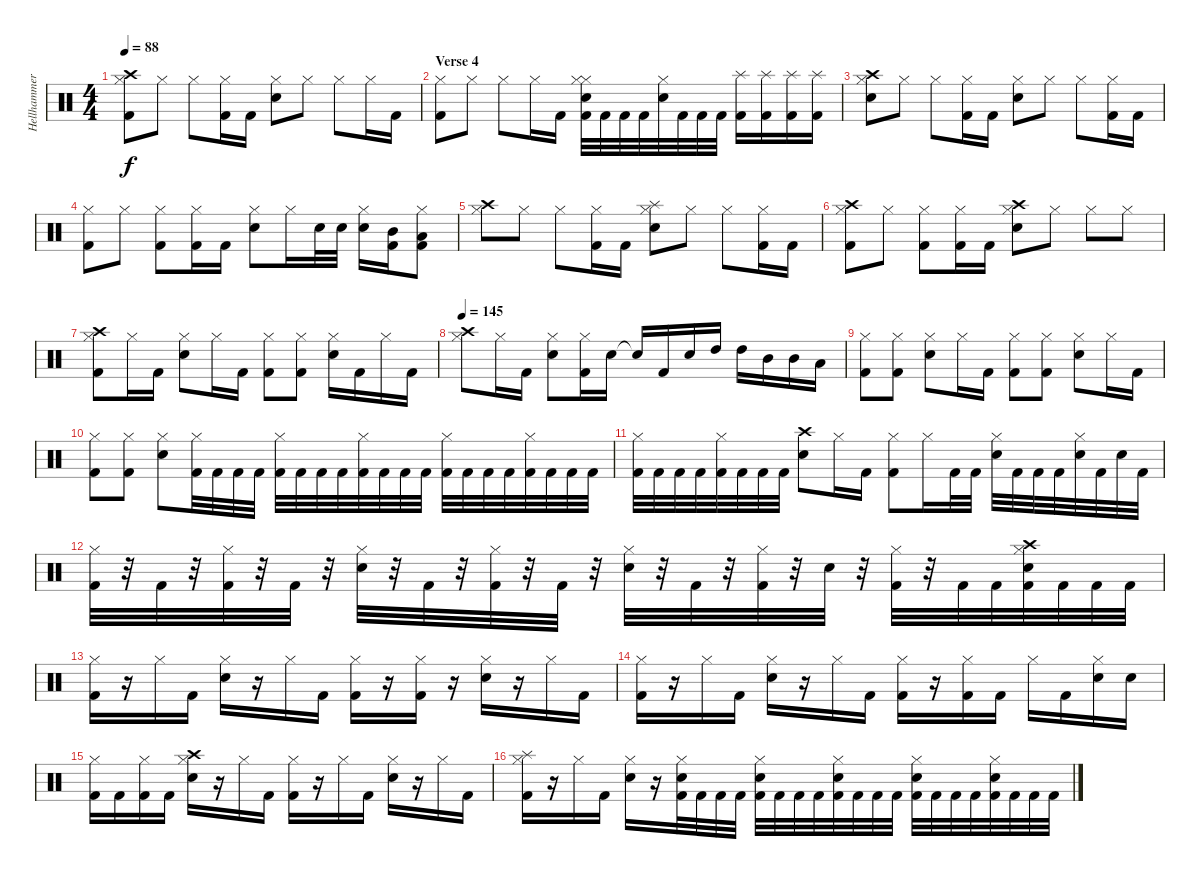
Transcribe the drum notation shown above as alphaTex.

\track ("Hellhammer" "Hellhammer") {instrument percussion}
\staff {score}
\articulation defaults
\ts (4 4)
\tempo 88
\clef neutral
\ks c
("Crash high (hit)" "Hi-Hat (closed)" "Kick (hit) 2").8{dy f} "Hi-Hat (closed)".8 "Hi-Hat (closed)".8 ("Hi-Hat (closed)" "Kick (hit) 2").16 "Kick (hit) 2".16 ("Hi-Hat (closed)" "Snare (hit) 2").8 "Hi-Hat (closed)".8 "Hi-Hat (closed)".8 "Hi-Hat (closed)".16 "Kick (hit) 2".16 |
\section ("" "Verse 4")
("Hi-Hat (closed)" "Kick (hit) 2").8 "Hi-Hat (closed)".8 "Hi-Hat (closed)".8 "Hi-Hat (closed)".16 "Kick (hit) 2".16 ("Hi-Hat (closed)" "Kick (hit) 2" "Hi-Hat (closed)" "Snare (hit) 2").32 "Kick (hit) 2".32 "Kick (hit) 2".32 "Kick (hit) 2".32 ("Hi-Hat (closed)" "Snare (hit) 2").32 "Kick (hit) 2".32 "Kick (hit) 2".32 "Kick (hit) 2".32 ("Splash (hit)" "Kick (hit) 2").16 ("Splash (hit)" "Kick (hit) 2").16 ("Splash (hit)" "Kick (hit) 2").16 ("Splash (hit)" "Kick (hit) 2").16 |
("Crash high (hit)" "Hi-Hat (closed)" "Snare (hit) 2").8 "Hi-Hat (closed)".8 "Hi-Hat (closed)".8 ("Hi-Hat (closed)" "Kick (hit) 2").16 "Kick (hit) 2".16 ("Hi-Hat (closed)" "Snare (hit) 2").8 "Hi-Hat (closed)".8 "Hi-Hat (closed)".8 ("Hi-Hat (closed)" "Kick (hit) 2").16 "Kick (hit) 2".16 |
("Hi-Hat (closed)" "Kick (hit) 2").8 "Hi-Hat (closed)".8 ("Hi-Hat (closed)" "Kick (hit) 2").8 ("Hi-Hat (closed)" "Kick (hit) 2").16 "Kick (hit) 2".16 ("Hi-Hat (closed)" "Snare (hit) 2").8 "Hi-Hat (closed)".16 "Snare (hit) 2".32 "Snare (hit) 2".32 ("Hi-Hat (closed)" "Snare (hit) 2").16 ("Kick (hit) 2" "Mid Tom (hit)").16 ("Hi-Hat (closed)" "Kick (hit) 2" "Low Tom (hit)").8 |
("Crash high (hit)" "Hi-Hat (closed)").8 "Hi-Hat (closed)".8 "Hi-Hat (closed)".8 ("Hi-Hat (closed)" "Kick (hit) 2").16 "Kick (hit) 2".16 ("Hi-Hat (closed)" "Splash (hit)" "Snare (hit) 2").8 "Hi-Hat (closed)".8 "Hi-Hat (closed)".8 ("Hi-Hat (closed)" "Kick (hit) 2").16 "Kick (hit) 2".16 |
("Hi-Hat (closed)" "Crash high (hit)" "Kick (hit) 2").8 "Hi-Hat (closed)".8 ("Hi-Hat (closed)" "Kick (hit) 2").8 ("Hi-Hat (closed)" "Kick (hit) 2").16 "Kick (hit) 2".16 ("Hi-Hat (closed)" "Crash high (hit)" "Snare (hit) 2").8 "Hi-Hat (closed)".8 "Hi-Hat (closed)".8 "Hi-Hat (closed)".8 |
("Hi-Hat (closed)" "Crash high (hit)" "Kick (hit) 2").8 "Hi-Hat (closed)".16 "Kick (hit) 2".16 ("Hi-Hat (closed)" "Snare (hit) 2").8 "Hi-Hat (closed)".16 "Kick (hit) 2".16 ("Hi-Hat (closed)" "Kick (hit) 2").8 ("Hi-Hat (closed)" "Kick (hit) 2").8 ("Hi-Hat (closed)" "Snare (hit) 2").16 "Kick (hit) 2".16 "Hi-Hat (closed)".16 "Kick (hit) 2".16 |
\tempo 145
("Hi-Hat (closed)" "Crash high (hit)").8 "Hi-Hat (closed)".16 "Kick (hit) 2".16 ("Hi-Hat (closed)" "Snare (hit) 2").8 ("Hi-Hat (closed)" "Kick (hit) 2").16 "Snare (hit) 2".16 "Snare (hit) 2"{t}.16 "Kick (hit) 2".16 "Snare (hit) 2".16 "High Tom (hit)".16 "High Tom (hit)".16 "Mid Tom (hit)".16 "Mid Tom (hit)".16 "Low Tom (hit)".16 |
("Hi-Hat (closed)" "Kick (hit) 2").8 ("Hi-Hat (closed)" "Kick (hit) 2").8 ("Hi-Hat (closed)" "Snare (hit) 2").8 "Hi-Hat (closed)".16 "Kick (hit) 2".16 ("Hi-Hat (closed)" "Kick (hit) 2").8 ("Hi-Hat (closed)" "Kick (hit) 2").8 ("Hi-Hat (closed)" "Snare (hit) 2").8 "Hi-Hat (closed)".16 "Kick (hit) 2".16 |
("Hi-Hat (closed)" "Kick (hit) 2").8 ("Hi-Hat (closed)" "Kick (hit) 2").8 ("Hi-Hat (closed)" "Snare (hit) 2").8 ("Hi-Hat (closed)" "Kick (hit) 2").32 "Kick (hit) 2".32 "Kick (hit) 2".32 "Kick (hit) 2".32 ("Hi-Hat (closed)" "Kick (hit) 2").32 "Kick (hit) 2".32 "Kick (hit) 2".32 "Kick (hit) 2".32 ("Hi-Hat (closed)" "Kick (hit) 2").32 "Kick (hit) 2".32 "Kick (hit) 2".32 "Kick (hit) 2".32 ("Hi-Hat (closed)" "Kick (hit) 2").32 "Kick (hit) 2".32 "Kick (hit) 2".32 "Kick (hit) 2".32 ("Hi-Hat (closed)" "Kick (hit) 2").32 "Kick (hit) 2".32 "Kick (hit) 2".32 "Kick (hit) 2".32 |
("Hi-Hat (closed)" "Kick (hit) 2").32 "Kick (hit) 2".32 "Kick (hit) 2".32 "Kick (hit) 2".32 ("Hi-Hat (closed)" "Kick (hit) 2").32 "Kick (hit) 2".32 "Kick (hit) 2".32 "Kick (hit) 2".32 ("Crash high (hit)" "Snare (hit) 2").8 "Hi-Hat (closed)".16 "Kick (hit) 2".16 ("Hi-Hat (closed)" "Kick (hit) 2").8 "Hi-Hat (closed)".16 "Kick (hit) 2".32 "Kick (hit) 2".32 ("Hi-Hat (closed)" "Snare (hit) 2").32 "Kick (hit) 2".32 "Kick (hit) 2".32 "Kick (hit) 2".32 ("Hi-Hat (closed)" "Snare (hit) 2").32 "Kick (hit) 2".32 "Snare (hit) 2".32 "Kick (hit) 2".32 |
("Hi-Hat (closed)" "Kick (hit) 2").32 r.32 "Kick (hit) 2".32 r.32 ("Hi-Hat (closed)" "Kick (hit) 2").32 r.32 "Kick (hit) 2".32 r.32 ("Hi-Hat (closed)" "Snare (hit) 2").32 r.32 "Kick (hit) 2".32 r.32 ("Hi-Hat (closed)" "Kick (hit) 2").32 r.32 "Kick (hit) 2".32 r.32 ("Hi-Hat (closed)" "Snare (hit) 2").32 r.32 "Kick (hit) 2".32 r.32 ("Hi-Hat (closed)" "Kick (hit) 2").32 r.32 "Snare (hit) 2".32 r.32 ("Hi-Hat (closed)" "Kick (hit) 2").32 r.32 "Kick (hit) 2".32 "Kick (hit) 2".32 ("Crash high (hit)" "Hi-Hat (closed)" "Snare (hit) 2" "Kick (hit) 2").32 "Kick (hit) 2".32 "Kick (hit) 2".32 "Kick (hit) 2".32 |
("Hi-Hat (closed)" "Kick (hit) 2").16 r.16 "Hi-Hat (closed)".16 "Kick (hit) 2".16 ("Hi-Hat (closed)" "Snare (hit) 2").16 r.16 "Hi-Hat (closed)".16 "Kick (hit) 2".16 ("Hi-Hat (closed)" "Kick (hit) 2").16 r.16 ("Hi-Hat (closed)" "Kick (hit) 2").16 r.16 ("Hi-Hat (closed)" "Snare (hit) 2").16 r.16 "Hi-Hat (closed)".16 "Kick (hit) 2".16 |
("Hi-Hat (closed)" "Kick (hit) 2").16 r.16 "Hi-Hat (closed)".16 "Kick (hit) 2".16 ("Hi-Hat (closed)" "Snare (hit) 2").16 r.16 "Hi-Hat (closed)".16 "Kick (hit) 2".16 ("Hi-Hat (closed)" "Kick (hit) 2").16 r.16 ("Hi-Hat (closed)" "Kick (hit) 2").16 "Kick (hit) 2".16 "Hi-Hat (closed)".16 "Kick (hit) 2".16 ("Hi-Hat (closed)" "Snare (hit) 2").16 "Snare (hit) 2".16 |
("Hi-Hat (closed)" "Kick (hit) 2").16 "Kick (hit) 2".16 ("Hi-Hat (closed)" "Kick (hit) 2").16 "Kick (hit) 2".16 ("Hi-Hat (closed)" "Crash high (hit)" "Snare (hit) 2").16 r.16 "Hi-Hat (closed)".16 "Kick (hit) 2".16 ("Hi-Hat (closed)" "Kick (hit) 2").16 r.16 "Hi-Hat (closed)".16 "Kick (hit) 2".16 ("Hi-Hat (closed)" "Snare (hit) 2").16 r.16 "Hi-Hat (closed)".16 "Kick (hit) 2".16 |
("Hi-Hat (closed)" "Splash (hit)" "Kick (hit) 2").16 r.16 "Hi-Hat (closed)".16 "Kick (hit) 2".16 ("Hi-Hat (closed)" "Snare (hit) 2").16 r.16 ("Hi-Hat (closed)" "Snare (hit) 2" "Kick (hit) 2").32 "Kick (hit) 2".32 "Kick (hit) 2".32 "Kick (hit) 2".32 ("Hi-Hat (closed)" "Snare (hit) 2" "Kick (hit) 2").32 "Kick (hit) 2".32 "Kick (hit) 2".32 "Kick (hit) 2".32 ("Hi-Hat (closed)" "Snare (hit) 2" "Kick (hit) 2").32 "Kick (hit) 2".32 "Kick (hit) 2".32 "Kick (hit) 2".32 ("Hi-Hat (closed)" "Snare (hit) 2" "Kick (hit) 2").32 "Kick (hit) 2".32 "Kick (hit) 2".32 "Kick (hit) 2".32 ("Hi-Hat (closed)" "Snare (hit) 2" "Kick (hit) 2").32 "Kick (hit) 2".32 "Kick (hit) 2".32 "Kick (hit) 2".32
